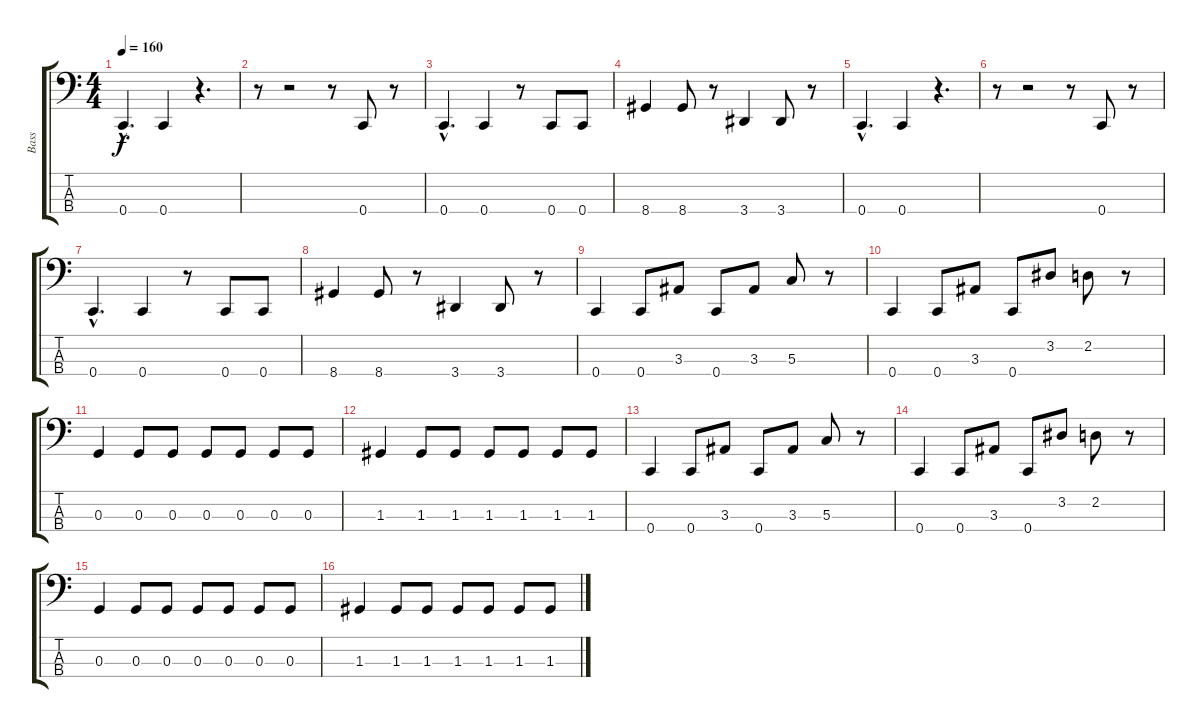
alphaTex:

\track ("Bass" "Bass") {instrument electricbasspick}
\staff {score tabs}
\tuning (F2 C2 G1 C1) {hide}
\ts (4 4)
\section ("" "")
\tempo 160
\clef f4
\ks c
0.4{hac}.4{d dy f} 0.4.4 r.4{d} |
r.8 r.2 r.8 0.4.8 r.8 |
0.4{hac}.4{d} 0.4.4 r.8 0.4.8 0.4.8 |
8.4.4 8.4.8 r.8 3.4.4 3.4.8 r.8 |
0.4{hac}.4{d} 0.4.4 r.4{d} |
r.8 r.2 r.8 0.4.8 r.8 |
0.4{hac}.4{d} 0.4.4 r.8 0.4.8 0.4.8 |
8.4.4 8.4.8 r.8 3.4.4 3.4.8 r.8 |
\section ("" "")
0.4.4 0.4.8 3.3.8 0.4.8 3.3.8 5.3.8 r.8 |
0.4.4 0.4.8 3.3.8 0.4.8 3.2.8 2.2.8 r.8 |
0.3.4 0.3.8 0.3.8 0.3.8 0.3.8 0.3.8 0.3.8 |
1.3.4 1.3.8 1.3.8 1.3.8 1.3.8 1.3.8 1.3.8 |
0.4.4 0.4.8 3.3.8 0.4.8 3.3.8 5.3.8 r.8 |
0.4.4 0.4.8 3.3.8 0.4.8 3.2.8 2.2.8 r.8 |
0.3.4 0.3.8 0.3.8 0.3.8 0.3.8 0.3.8 0.3.8 |
1.3.4 1.3.8 1.3.8 1.3.8 1.3.8 1.3.8 1.3.8
